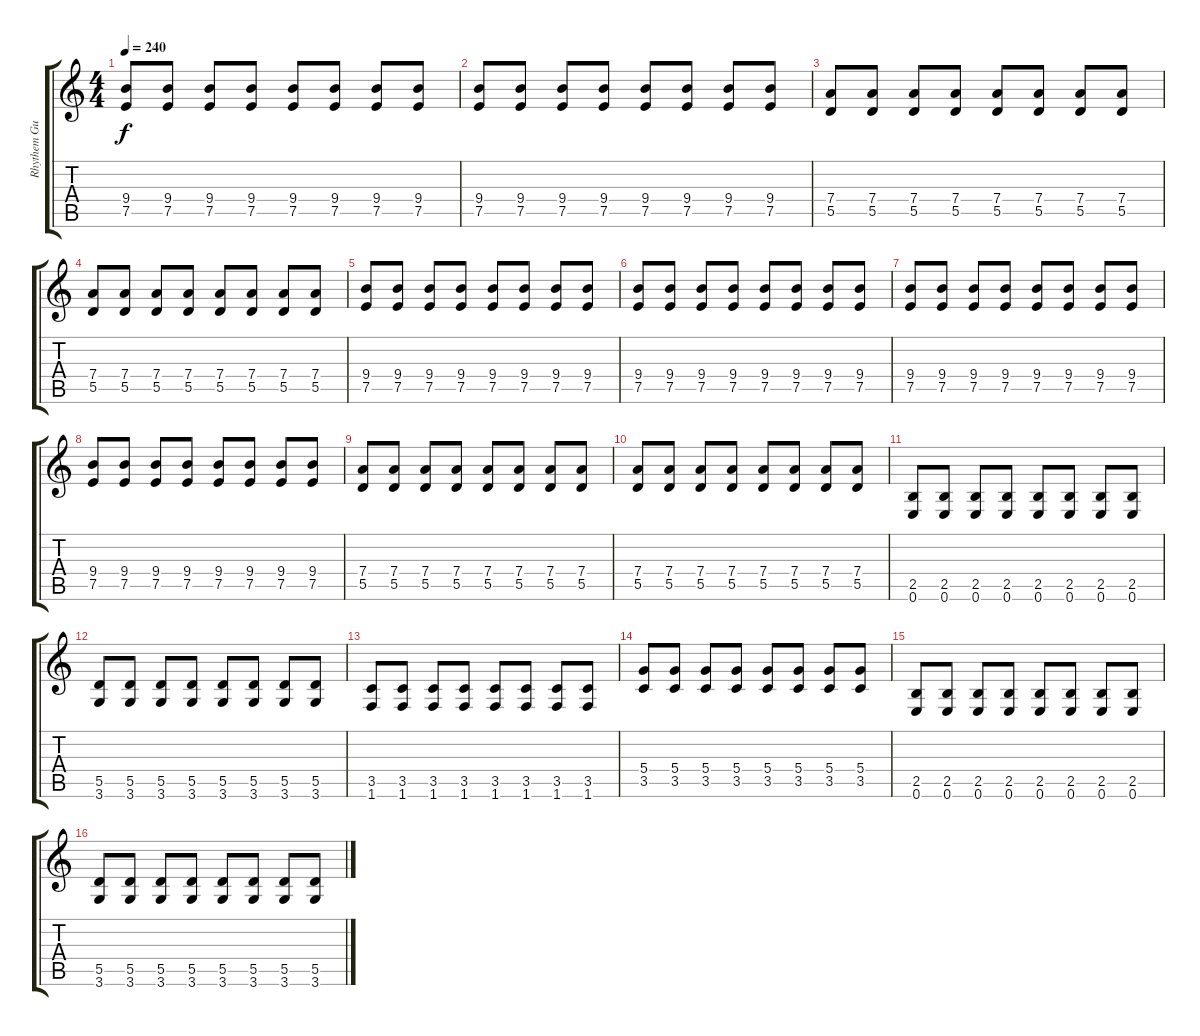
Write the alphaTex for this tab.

\track ("Rhythem Guit." "Rhythem Gu") {instrument acousticguitarsteel}
\staff {score tabs}
\tuning (E4 B3 G3 D3 A2 E2) {hide}
\ts (4 4)
\tempo 240
\clef g2
\ks c
(9.4 7.5).8{dy f} (9.4 7.5).8 (9.4 7.5).8 (9.4 7.5).8 (9.4 7.5).8 (9.4 7.5).8 (9.4 7.5).8 (9.4 7.5).8 |
(9.4 7.5).8 (9.4 7.5).8 (9.4 7.5).8 (9.4 7.5).8 (9.4 7.5).8 (9.4 7.5).8 (9.4 7.5).8 (9.4 7.5).8 |
(7.4 5.5).8 (7.4 5.5).8 (7.4 5.5).8 (7.4 5.5).8 (7.4 5.5).8 (7.4 5.5).8 (7.4 5.5).8 (7.4 5.5).8 |
(7.4 5.5).8 (7.4 5.5).8 (7.4 5.5).8 (7.4 5.5).8 (7.4 5.5).8 (7.4 5.5).8 (7.4 5.5).8 (7.4 5.5).8 |
(9.4 7.5).8 (9.4 7.5).8 (9.4 7.5).8 (9.4 7.5).8 (9.4 7.5).8 (9.4 7.5).8 (9.4 7.5).8 (9.4 7.5).8 |
(9.4 7.5).8 (9.4 7.5).8 (9.4 7.5).8 (9.4 7.5).8 (9.4 7.5).8 (9.4 7.5).8 (9.4 7.5).8 (9.4 7.5).8 |
(9.4 7.5).8 (9.4 7.5).8 (9.4 7.5).8 (9.4 7.5).8 (9.4 7.5).8 (9.4 7.5).8 (9.4 7.5).8 (9.4 7.5).8 |
(9.4 7.5).8 (9.4 7.5).8 (9.4 7.5).8 (9.4 7.5).8 (9.4 7.5).8 (9.4 7.5).8 (9.4 7.5).8 (9.4 7.5).8 |
(7.4 5.5).8 (7.4 5.5).8 (7.4 5.5).8 (7.4 5.5).8 (7.4 5.5).8 (7.4 5.5).8 (7.4 5.5).8 (7.4 5.5).8 |
(7.4 5.5).8 (7.4 5.5).8 (7.4 5.5).8 (7.4 5.5).8 (7.4 5.5).8 (7.4 5.5).8 (7.4 5.5).8 (7.4 5.5).8 |
(2.5 0.6).8 (2.5 0.6).8 (2.5 0.6).8 (2.5 0.6).8 (2.5 0.6).8 (2.5 0.6).8 (2.5 0.6).8 (2.5 0.6).8 |
(5.5 3.6).8 (5.5 3.6).8 (5.5 3.6).8 (5.5 3.6).8 (5.5 3.6).8 (5.5 3.6).8 (5.5 3.6).8 (5.5 3.6).8 |
(3.5 1.6).8 (3.5 1.6).8 (3.5 1.6).8 (3.5 1.6).8 (3.5 1.6).8 (3.5 1.6).8 (3.5 1.6).8 (3.5 1.6).8 |
(5.4 3.5).8 (5.4 3.5).8 (5.4 3.5).8 (5.4 3.5).8 (5.4 3.5).8 (5.4 3.5).8 (5.4 3.5).8 (5.4 3.5).8 |
(2.5 0.6).8 (2.5 0.6).8 (2.5 0.6).8 (2.5 0.6).8 (2.5 0.6).8 (2.5 0.6).8 (2.5 0.6).8 (2.5 0.6).8 |
(5.5 3.6).8 (5.5 3.6).8 (5.5 3.6).8 (5.5 3.6).8 (5.5 3.6).8 (5.5 3.6).8 (5.5 3.6).8 (5.5 3.6).8
